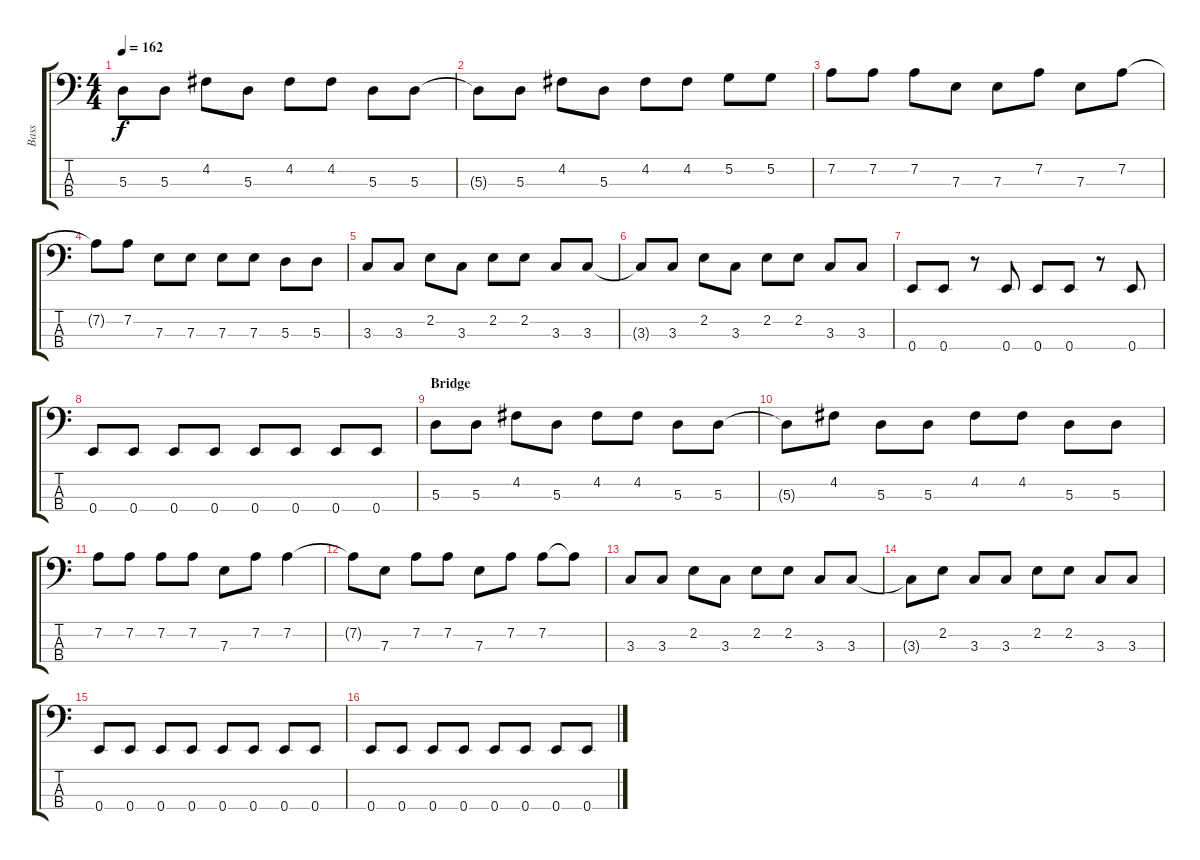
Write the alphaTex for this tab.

\track ("Bass" "Bass") {instrument electricbassfinger}
\staff {score tabs}
\tuning (G2 D2 A1 E1) {hide}
\ts (4 4)
\tempo 162
\clef f4
\ks c
5.3.8{dy f} 5.3.8 4.2.8 5.3.8 4.2.8 4.2.8 5.3.8 5.3.8 |
5.3{t}.8 5.3.8 4.2.8 5.3.8 4.2.8 4.2.8 5.2.8 5.2.8 |
7.2.8 7.2.8 7.2.8 7.3.8 7.3.8 7.2.8 7.3.8 7.2.8 |
7.2{t}.8 7.2.8 7.3.8 7.3.8 7.3.8 7.3.8 5.3.8 5.3.8 |
3.3.8 3.3.8 2.2.8 3.3.8 2.2.8 2.2.8 3.3.8 3.3.8 |
3.3{t}.8 3.3.8 2.2.8 3.3.8 2.2.8 2.2.8 3.3.8 3.3.8 |
0.4.8 0.4.8 r.8 0.4.8 0.4.8 0.4.8 r.8 0.4.8 |
0.4.8 0.4.8 0.4.8 0.4.8 0.4.8 0.4.8 0.4.8 0.4.8 |
\section ("" "Bridge")
5.3.8 5.3.8 4.2.8 5.3.8 4.2.8 4.2.8 5.3.8 5.3.8 |
5.3{t}.8 4.2.8 5.3.8 5.3.8 4.2.8 4.2.8 5.3.8 5.3.8 |
7.2.8 7.2.8 7.2.8 7.2.8 7.3.8 7.2.8 7.2.4 |
7.2{t}.8 7.3.8 7.2.8 7.2.8 7.3.8 7.2.8 7.2.8 7.2{t}.8 |
3.3.8 3.3.8 2.2.8 3.3.8 2.2.8 2.2.8 3.3.8 3.3.8 |
3.3{t}.8 2.2.8 3.3.8 3.3.8 2.2.8 2.2.8 3.3.8 3.3.8 |
0.4.8 0.4.8 0.4.8 0.4.8 0.4.8 0.4.8 0.4.8 0.4.8 |
0.4.8 0.4.8 0.4.8 0.4.8 0.4.8 0.4.8 0.4.8 0.4.8
